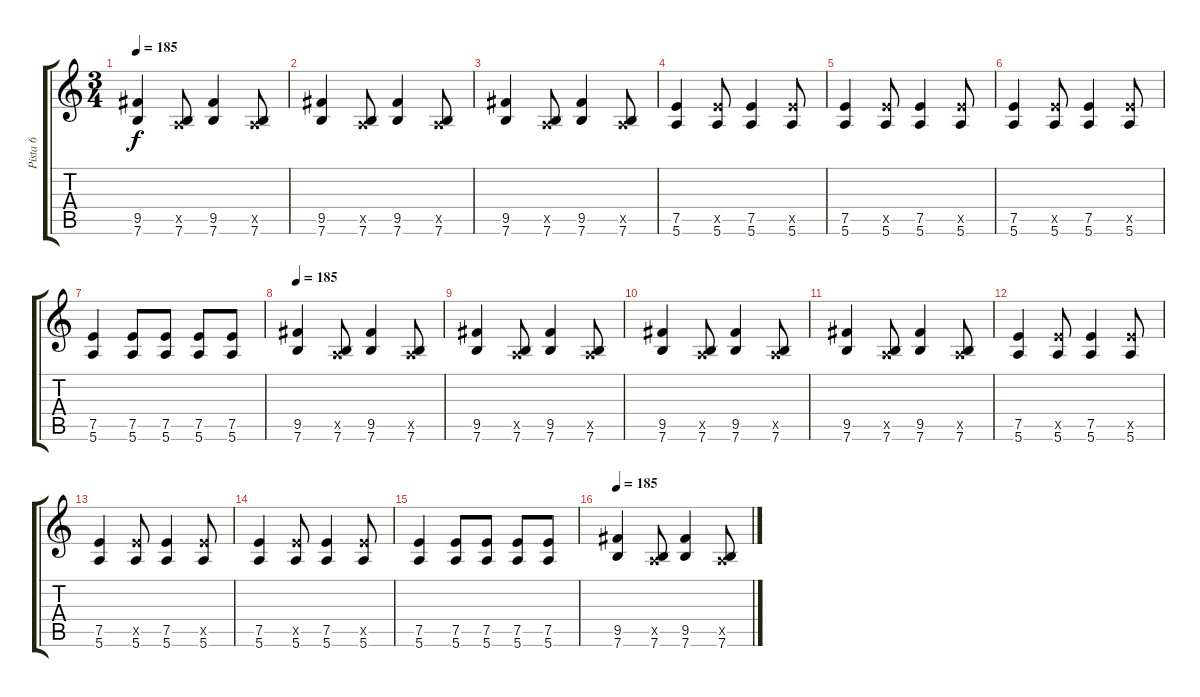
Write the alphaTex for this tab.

\track ("Pista 6" "Pista 6") {instrument distortionguitar}
\staff {score tabs}
\tuning (E4 B3 G3 D3 A2 E2) {hide}
\ts (3 4)
\tempo 185
\clef g2
\ks c
(9.5 7.6).4{dy f} (0.5{x} 7.6).8 (9.5 7.6).4 (0.5{x} 7.6).8 |
(9.5 7.6).4 (0.5{x} 7.6).8 (9.5 7.6).4 (0.5{x} 7.6).8 |
(9.5 7.6).4 (0.5{x} 7.6).8 (9.5 7.6).4 (0.5{x} 7.6).8 |
(7.5 5.6).4 (7.5{x} 5.6).8 (7.5 5.6).4 (7.5{x} 5.6).8 |
(7.5 5.6).4 (7.5{x} 5.6).8 (7.5 5.6).4 (7.5{x} 5.6).8 |
(7.5 5.6).4 (7.5{x} 5.6).8 (7.5 5.6).4 (7.5{x} 5.6).8 |
(7.5 5.6).4 (7.5 5.6).8 (7.5 5.6).8 (7.5 5.6).8 (7.5 5.6).8 |
\tempo 185
(9.5 7.6).4 (0.5{x} 7.6).8 (9.5 7.6).4 (0.5{x} 7.6).8 |
(9.5 7.6).4 (0.5{x} 7.6).8 (9.5 7.6).4 (0.5{x} 7.6).8 |
(9.5 7.6).4 (0.5{x} 7.6).8 (9.5 7.6).4 (0.5{x} 7.6).8 |
(9.5 7.6).4 (0.5{x} 7.6).8 (9.5 7.6).4 (0.5{x} 7.6).8 |
(7.5 5.6).4 (7.5{x} 5.6).8 (7.5 5.6).4 (7.5{x} 5.6).8 |
(7.5 5.6).4 (7.5{x} 5.6).8 (7.5 5.6).4 (7.5{x} 5.6).8 |
(7.5 5.6).4 (7.5{x} 5.6).8 (7.5 5.6).4 (7.5{x} 5.6).8 |
(7.5 5.6).4 (7.5 5.6).8 (7.5 5.6).8 (7.5 5.6).8 (7.5 5.6).8 |
\tempo 185
(9.5 7.6).4 (0.5{x} 7.6).8 (9.5 7.6).4 (0.5{x} 7.6).8
